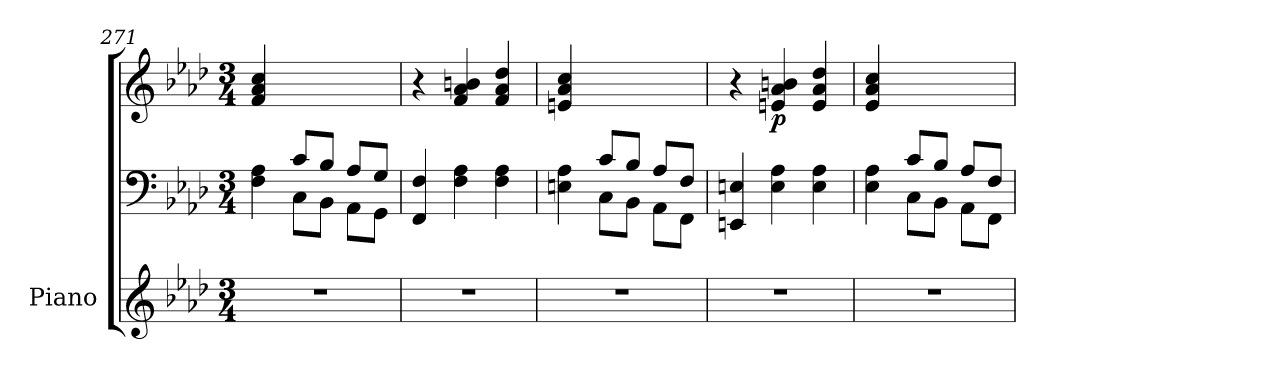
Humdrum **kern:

**kern	**kern	**kern	**dynam
*part1	*part1	*part1	*part1
*staff3	*staff2	*staff1	*staff1/2/3
*I"Piano	*	*	*
*I'Pno.	*	*	*
*clefG2	*clefF4	*clefG2	*
*k[b-e-a-d-]	*k[b-e-a-d-]	*k[b-e-a-d-]	*
*M3/4	*M3/4	*M3/4	*
=271	=271	=271	=271
*	*^	*	*
2.r	4ryy	4F\ 4A-\	4f/ 4a-/ 4cc/	.
.	8c/L	8C\L	2ryy	.
.	8B-/J	8BB-\J	.	.
.	8A-/L	8AA-\L	.	.
.	8G/J	8GG\J	.	.
*	*v	*v	*	*
=272	=272	=272	=272
2.r	4FF/ 4F/	4r	.
.	4F\ 4A-\	4f/ 4a-/ 4bn/	.
.	4F\ 4A-\	4f/ 4a-/ 4dd-/	.
=273	=273	=273	=273
*	*^	*	*
2.r	4ryy	4En\ 4A-\	4en/ 4a-/ 4cc/	.
.	8c/L	8C\L	2ryy	.
.	8B-/J	8BB-\J	.	.
.	8A-/L	8AA-\L	.	.
.	8F/J	8FF\J	.	.
*	*v	*v	*	*
=274	=274	=274	=274
2.r	4EEn/ 4En/	4r	.
!	!	!	!LO:DY:b
.	4E\ 4A-\	4en/ 4a-/ 4bn/	p
.	4E\ 4A-\	4e/ 4a-/ 4dd-/	.
=275	=275	=275	=275
*	*^	*	*
2.r	4ryy	4E-\ 4A-\	4e-/ 4a-/ 4cc/	.
.	8c/L	8C\L	2ryy	.
.	8B-/J	8BB-\J	.	.
.	8A-/L	8AA-\L	.	.
.	8F/J	8FF\J	.	.
*	*v	*v	*	*
=	=	=	=
*-	*-	*-	*-
